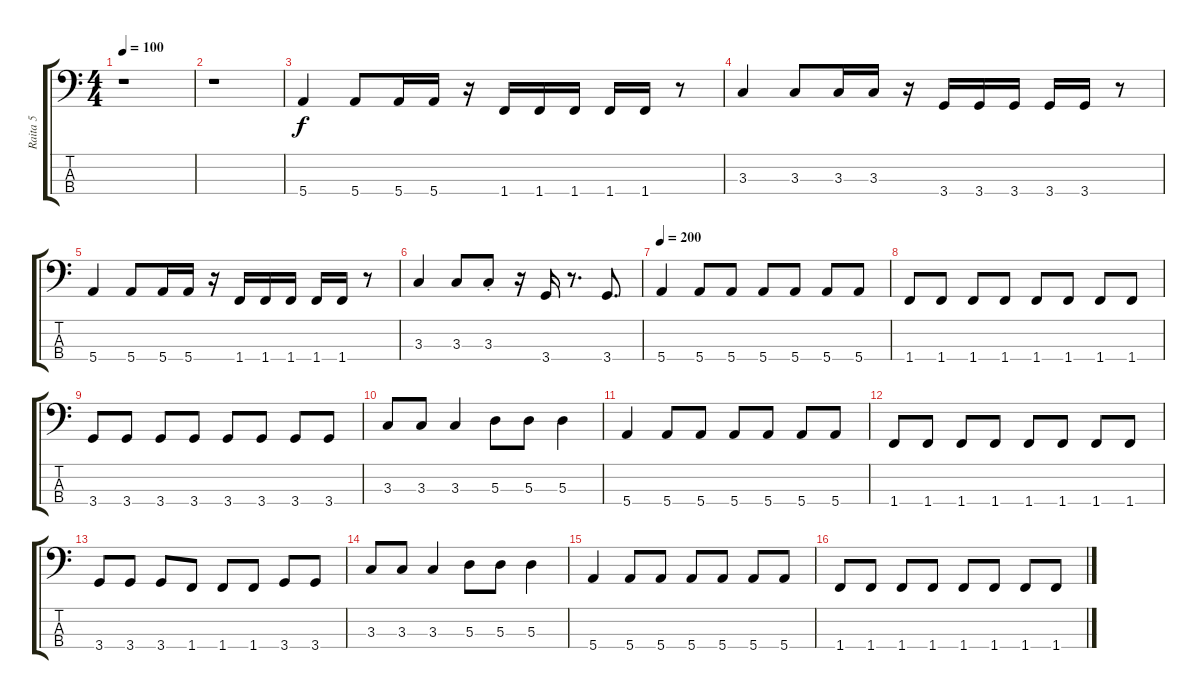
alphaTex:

\track ("Raita 5" "Raita 5") {instrument electricbassfinger}
\staff {score tabs}
\tuning (G2 D2 A1 E1) {hide}
\ts (4 4)
\tempo 100
\clef f4
\ks c
r.1{dy f instrument electricbassfinger} |
r.1 |
5.4.4 5.4.8 5.4.16 5.4.16 r.16 1.4.16 1.4.16 1.4.16 1.4.16 1.4.16 r.8 |
3.3.4 3.3.8 3.3.16 3.3.16 r.16 3.4.16 3.4.16 3.4.16 3.4.16 3.4.16 r.8 |
5.4.4 5.4.8 5.4.16 5.4.16 r.16 1.4.16 1.4.16 1.4.16 1.4.16 1.4.16 r.8 |
3.3.4 3.3.8 3.3{st}.8 r.16 3.4.16 r.8{d} 3.4.8{d} |
\tempo 200
5.4.4 5.4.8 5.4.8 5.4.8 5.4.8 5.4.8 5.4.8 |
1.4.8 1.4.8 1.4.8 1.4.8 1.4.8 1.4.8 1.4.8 1.4.8 |
3.4.8 3.4.8 3.4.8 3.4.8 3.4.8 3.4.8 3.4.8 3.4.8 |
3.3.8 3.3.8 3.3.4 5.3.8 5.3.8 5.3.4 |
5.4.4 5.4.8 5.4.8 5.4.8 5.4.8 5.4.8 5.4.8 |
1.4.8 1.4.8 1.4.8 1.4.8 1.4.8 1.4.8 1.4.8 1.4.8 |
3.4.8 3.4.8 3.4.8 1.4.8 1.4.8 1.4.8 3.4.8 3.4.8 |
3.3.8 3.3.8 3.3.4 5.3.8 5.3.8 5.3.4 |
5.4.4 5.4.8 5.4.8 5.4.8 5.4.8 5.4.8 5.4.8 |
1.4.8 1.4.8 1.4.8 1.4.8 1.4.8 1.4.8 1.4.8 1.4.8
